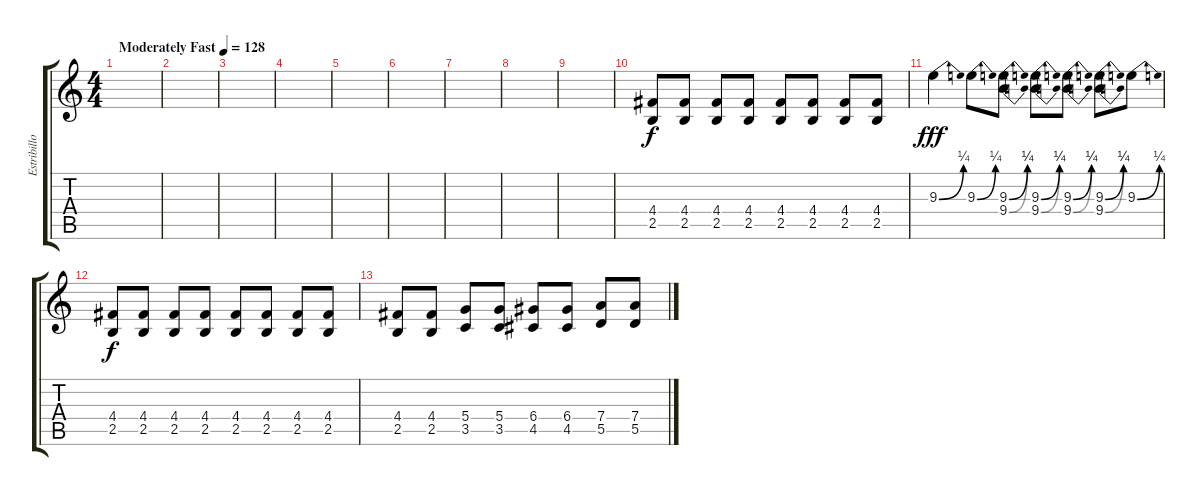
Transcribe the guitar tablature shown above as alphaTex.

\track ("Estribillo" "Estribillo") {instrument overdrivenguitar}
\staff {score tabs}
\tuning (E4 B3 G3 D3 A2 E2) {hide}
\ts (4 4)
\tempo (128 "Moderately Fast")
\clef g2
\ks c
|
|
|
|
|
|
|
|
|
(4.4 2.5).8{volume 8 balance 8} (4.4 2.5).8 (4.4 2.5).8 (4.4 2.5).8 (4.4 2.5).8 (4.4 2.5).8 (4.4 2.5).8 (4.4 2.5).8 |
9.3{be (bend 0 0 60 1)}.4{dy fff balance 8} 9.3{be (bend 0 0 60 1)}.8 (9.3{be (bend 0 0 60 1)} 9.4{be (bend 0 0 60 1)}).8 (9.3{be (bend 0 0 60 1)} 9.4{be (bend 0 0 60 1)}).8 (9.3{be (bend 0 0 60 1)} 9.4{be (bend 0 0 60 1)}).8 (9.3{be (bend 0 0 60 1)} 9.4{be (bend 0 0 60 1)}).8 9.3{be (bend 0 0 60 1)}.8 |
(4.4 2.5).8{dy f volume 8} (4.4 2.5).8 (4.4 2.5).8 (4.4 2.5).8 (4.4 2.5).8 (4.4 2.5).8 (4.4 2.5).8 (4.4 2.5).8 |
(4.4 2.5).8{volume 14} (4.4 2.5).8 (5.4 3.5).8 (5.4 3.5).8 (6.4 4.5).8 (6.4 4.5).8 (7.4 5.5).8 (7.4 5.5).8
